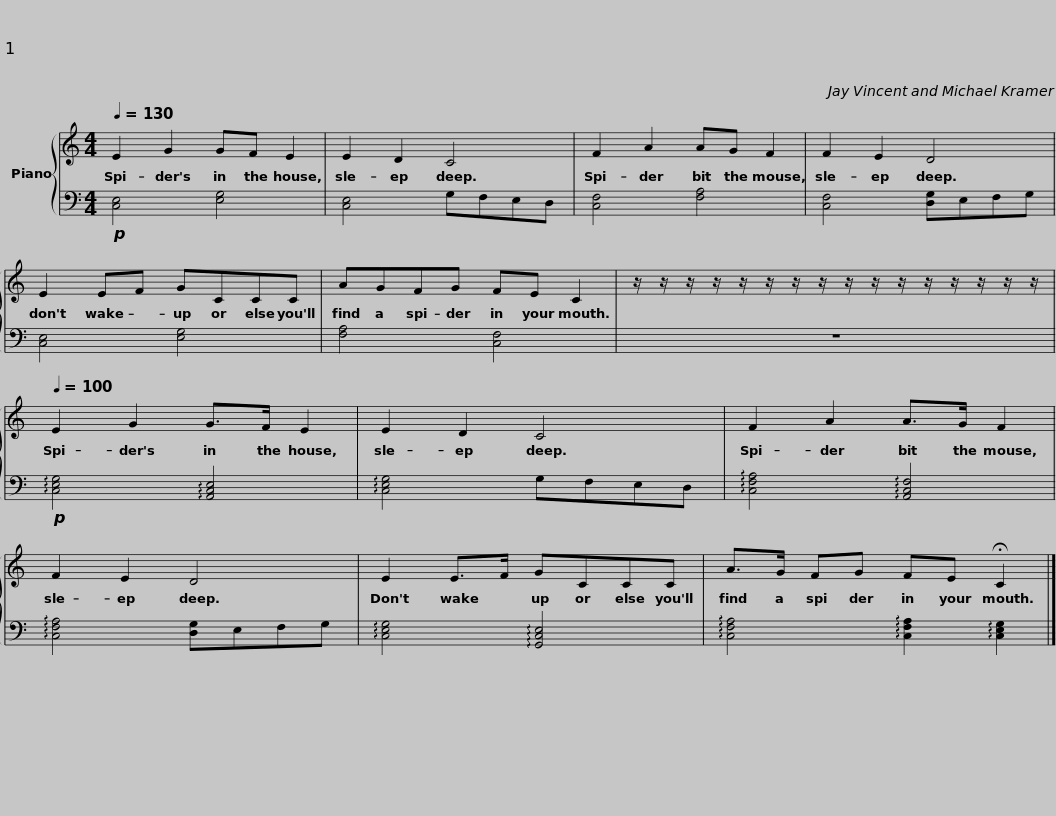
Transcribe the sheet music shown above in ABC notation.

X:1
%%score { 1 | 2 }
L:1/8
Q:1/4=130
M:4/4
I:linebreak $
K:C
V:1 treble
V:2 bass
V:1
 E2 G2 GF E2 | E2 D2 C4 | F2 A2 AG F2 | F2 E2 D4 |$ E2 EF GCCC | %5
 AGFG FE C2 | z/ z/ z/ z/ z/ z/ z/ z/ z/ z/ z/ z/ z/ z/ z/ z/ |$[Q:1/4=100] E2 G2 G>F E2 | E2 D2 C4 | F2 A2 A>G F2 | %10
 F2 E2 D4 |$ E2 E>F GCCC | A>G FG FE !fermata!C2 |] %13
V:2
!p! [C,E,]4 [E,G,]4 | [C,E,]4 G,F,E,D, | [C,F,]4 [F,A,]4 | [C,F,]4 [D,G,]E,F,G, |$ [C,E,]4 [E,G,]4 | %5
 [F,A,]4 [C,F,]4 | z8 |$!p! !arpeggio![C,E,G,]4 !arpeggio![A,,C,E,]4 | !arpeggio![C,E,G,]4 G,F,E,D, | !arpeggio![C,F,A,]4 !arpeggio![A,,C,F,]4 | %10
 !arpeggio![C,F,A,]4 [D,G,]E,F,G, |$ !arpeggio![C,E,G,]4 !arpeggio![G,,C,E,]4 | !arpeggio![C,F,A,]4 !arpeggio![C,F,A,]2 !arpeggio![C,E,G,]2 |] %13
